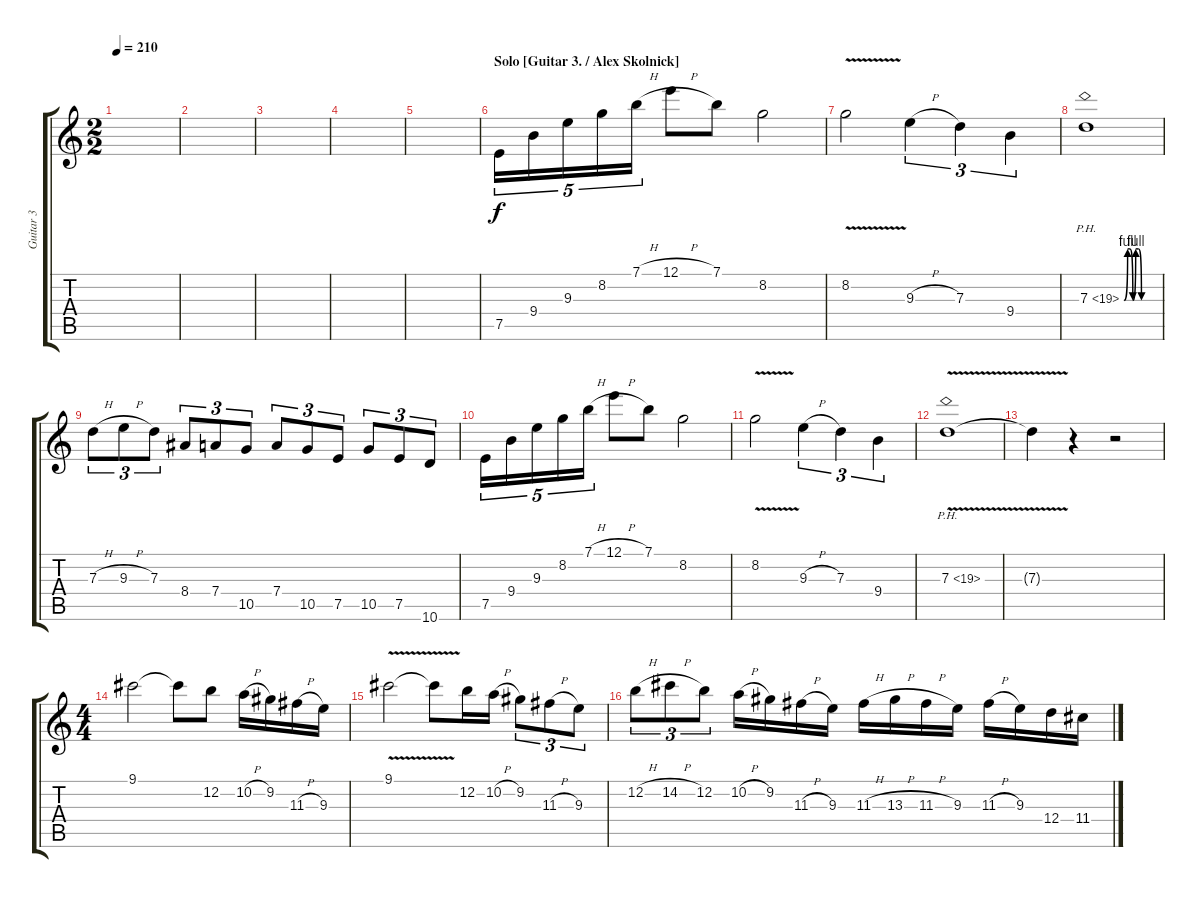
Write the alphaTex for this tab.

\track ("Guitar 3" "Guitar 3") {instrument distortionguitar}
\staff {score tabs}
\tuning (E4 B3 G3 D3 A2 E2) {hide}
\ts (2 2)
\tempo 210
\clef g2
\ks c
|
|
|
|
|
\section ("" "Solo [Guitar 3. / Alex Skolnick]")
7.5.16{tu (5 4) volume 14} 9.4.16{tu (5 4)} 9.3.16{tu (5 4)} 8.2.16{tu (5 4)} 7.1{h}.16{tu (5 4)} 12.1{h}.8 7.1.8 8.2.2 |
8.2{v}.2 9.3{h}.4{tu (3 2)} 7.3.4{tu (3 2)} 9.4.4{tu (3 2)} |
7.3{be (custom 0 0 6 4 10 4 15 0 20 4 25 4 30 0 40 0 60 0) ph 12}.1 |
7.3{h}.8{tu (3 2)} 9.3{h}.8{tu (3 2)} 7.3.8{tu (3 2)} 8.4.8{tu (3 2)} 7.4.8{tu (3 2)} 10.5.8{tu (3 2)} 7.4.8{tu (3 2)} 10.5.8{tu (3 2)} 7.5.8{tu (3 2)} 10.5.8{tu (3 2)} 7.5.8{tu (3 2)} 10.6.8{tu (3 2)} |
7.5.16{tu (5 4)} 9.4.16{tu (5 4)} 9.3.16{tu (5 4)} 8.2.16{tu (5 4)} 7.1{h}.16{tu (5 4)} 12.1{h}.8 7.1.8 8.2.2 |
8.2{v}.2 9.3{h}.4{tu (3 2)} 7.3.4{tu (3 2)} 9.4.4{tu (3 2)} |
7.3{ph 12 v}.1 |
7.3{t}.4 r.4 r.2 |
\ts (4 4)
9.1.2 9.1{t}.8 12.2.8 10.2{h}.16 9.2.16 11.3{h}.16 9.3.16 |
9.1{v}.2 9.1{t}.8 12.2.16 10.2{h}.16 9.2.8{tu (3 2)} 11.3{h}.8{tu (3 2)} 9.3.8{tu (3 2)} |
12.2{h}.8{tu (3 2)} 14.2{h}.8{tu (3 2)} 12.2.8{tu (3 2)} 10.2{h}.16 9.2.16 11.3{h}.16 9.3.16 11.3{h}.16 13.3{h}.16 11.3{h}.16 9.3.16 11.3{h}.16 9.3.16 12.4.16 11.4.16
